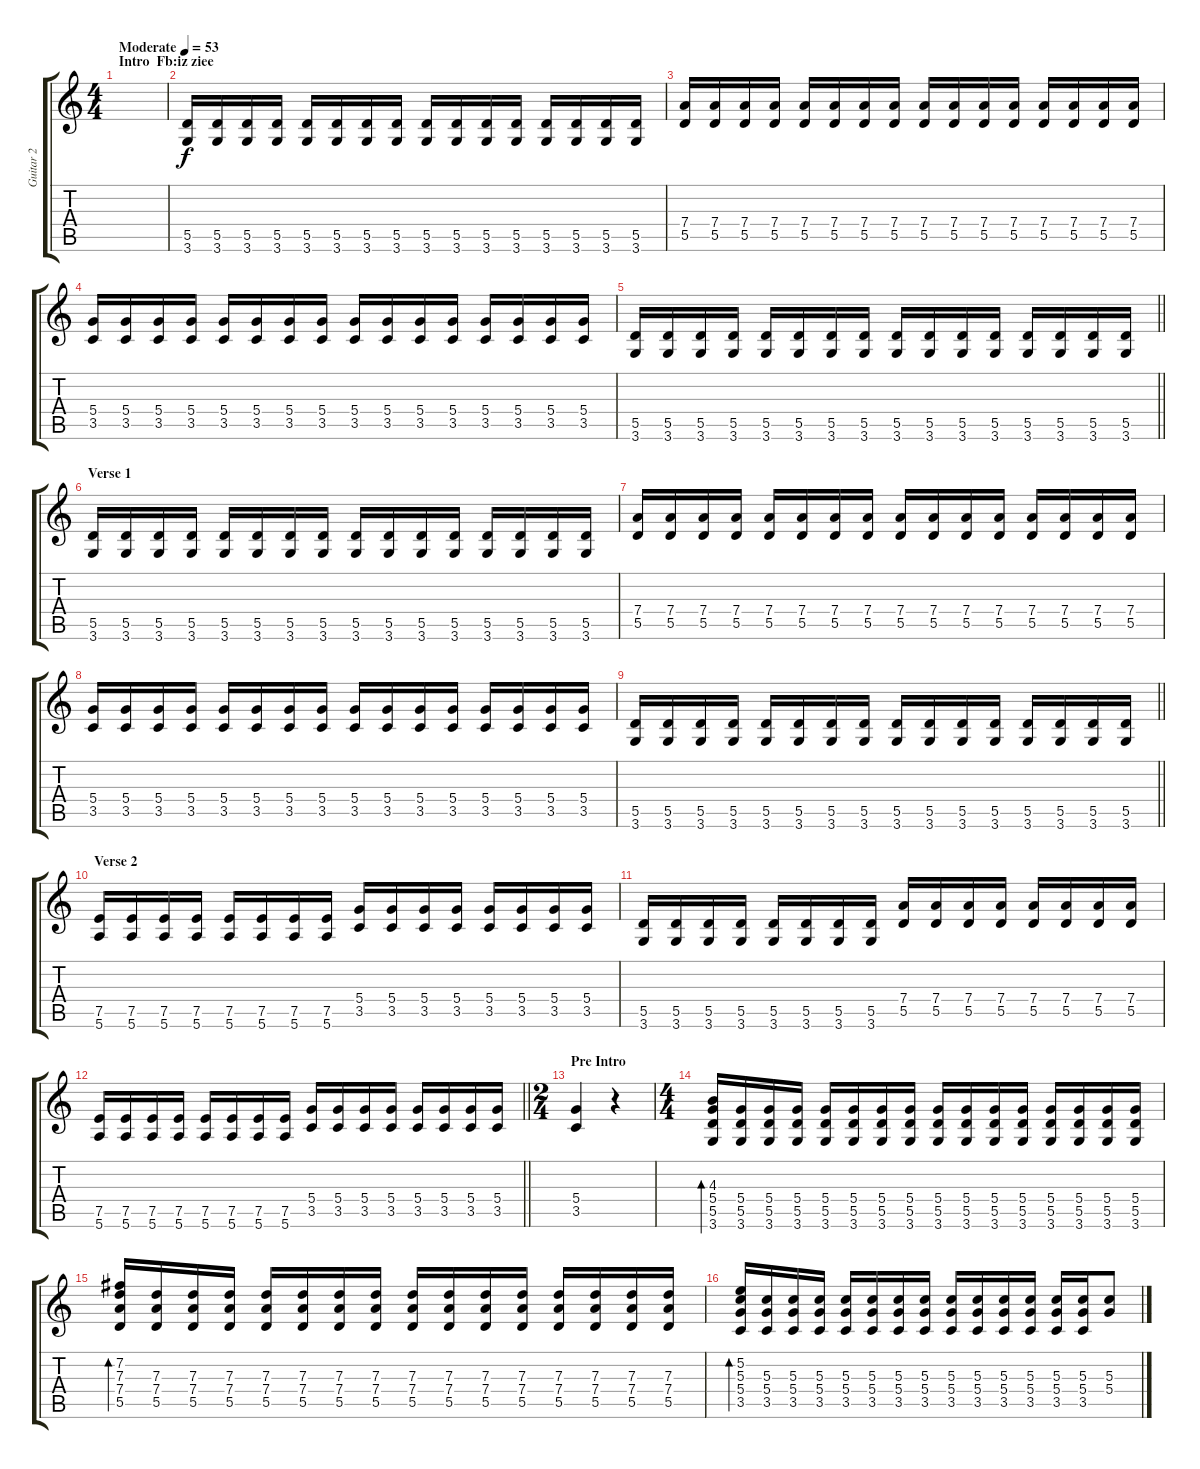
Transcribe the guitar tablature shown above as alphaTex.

\track ("Guitar 2" "Guitar 2") {instrument electricguitarmuted}
\staff {score tabs}
\tuning (E4 B3 G3 D3 A2 E2) {hide}
\ts (4 4)
\section ("" "Intro  Fb:iz ziee")
\tempo (53 "Moderate")
\clef g2
\ks c
|
(5.5 3.6).16 (5.5 3.6).16 (5.5 3.6).16 (5.5 3.6).16 (5.5 3.6).16 (5.5 3.6).16 (5.5 3.6).16 (5.5 3.6).16 (5.5 3.6).16 (5.5 3.6).16 (5.5 3.6).16 (5.5 3.6).16 (5.5 3.6).16 (5.5 3.6).16 (5.5 3.6).16 (5.5 3.6).16 |
(7.4 5.5).16 (7.4 5.5).16 (7.4 5.5).16 (7.4 5.5).16 (7.4 5.5).16 (7.4 5.5).16 (7.4 5.5).16 (7.4 5.5).16 (7.4 5.5).16 (7.4 5.5).16 (7.4 5.5).16 (7.4 5.5).16 (7.4 5.5).16 (7.4 5.5).16 (7.4 5.5).16 (7.4 5.5).16 |
(5.4 3.5).16 (5.4 3.5).16 (5.4 3.5).16 (5.4 3.5).16 (5.4 3.5).16 (5.4 3.5).16 (5.4 3.5).16 (5.4 3.5).16 (5.4 3.5).16 (5.4 3.5).16 (5.4 3.5).16 (5.4 3.5).16 (5.4 3.5).16 (5.4 3.5).16 (5.4 3.5).16 (5.4 3.5).16 |
\barLineRight lightlight
(5.5 3.6).16 (5.5 3.6).16 (5.5 3.6).16 (5.5 3.6).16 (5.5 3.6).16 (5.5 3.6).16 (5.5 3.6).16 (5.5 3.6).16 (5.5 3.6).16 (5.5 3.6).16 (5.5 3.6).16 (5.5 3.6).16 (5.5 3.6).16 (5.5 3.6).16 (5.5 3.6).16 (5.5 3.6).16 |
\section ("" "Verse 1")
(5.5 3.6).16 (5.5 3.6).16 (5.5 3.6).16 (5.5 3.6).16 (5.5 3.6).16 (5.5 3.6).16 (5.5 3.6).16 (5.5 3.6).16 (5.5 3.6).16 (5.5 3.6).16 (5.5 3.6).16 (5.5 3.6).16 (5.5 3.6).16 (5.5 3.6).16 (5.5 3.6).16 (5.5 3.6).16 |
(7.4 5.5).16 (7.4 5.5).16 (7.4 5.5).16 (7.4 5.5).16 (7.4 5.5).16 (7.4 5.5).16 (7.4 5.5).16 (7.4 5.5).16 (7.4 5.5).16 (7.4 5.5).16 (7.4 5.5).16 (7.4 5.5).16 (7.4 5.5).16 (7.4 5.5).16 (7.4 5.5).16 (7.4 5.5).16 |
(5.4 3.5).16 (5.4 3.5).16 (5.4 3.5).16 (5.4 3.5).16 (5.4 3.5).16 (5.4 3.5).16 (5.4 3.5).16 (5.4 3.5).16 (5.4 3.5).16 (5.4 3.5).16 (5.4 3.5).16 (5.4 3.5).16 (5.4 3.5).16 (5.4 3.5).16 (5.4 3.5).16 (5.4 3.5).16 |
\barLineRight lightlight
(5.5 3.6).16 (5.5 3.6).16 (5.5 3.6).16 (5.5 3.6).16 (5.5 3.6).16 (5.5 3.6).16 (5.5 3.6).16 (5.5 3.6).16 (5.5 3.6).16 (5.5 3.6).16 (5.5 3.6).16 (5.5 3.6).16 (5.5 3.6).16 (5.5 3.6).16 (5.5 3.6).16 (5.5 3.6).16 |
\section ("" "Verse 2")
(7.5 5.6).16 (7.5 5.6).16 (7.5 5.6).16 (7.5 5.6).16 (7.5 5.6).16 (7.5 5.6).16 (7.5 5.6).16 (7.5 5.6).16 (5.4 3.5).16 (5.4 3.5).16 (5.4 3.5).16 (5.4 3.5).16 (5.4 3.5).16 (5.4 3.5).16 (5.4 3.5).16 (5.4 3.5).16 |
(5.5 3.6).16 (5.5 3.6).16 (5.5 3.6).16 (5.5 3.6).16 (5.5 3.6).16 (5.5 3.6).16 (5.5 3.6).16 (5.5 3.6).16 (7.4 5.5).16 (7.4 5.5).16 (7.4 5.5).16 (7.4 5.5).16 (7.4 5.5).16 (7.4 5.5).16 (7.4 5.5).16 (7.4 5.5).16 |
\barLineRight lightlight
(7.5 5.6).16 (7.5 5.6).16 (7.5 5.6).16 (7.5 5.6).16 (7.5 5.6).16 (7.5 5.6).16 (7.5 5.6).16 (7.5 5.6).16 (5.4 3.5).16 (5.4 3.5).16 (5.4 3.5).16 (5.4 3.5).16 (5.4 3.5).16 (5.4 3.5).16 (5.4 3.5).16 (5.4 3.5).16 |
\ts (2 4)
\section ("" "Pre Intro")
(5.4 3.5).4 r.4 |
\ts (4 4)
(4.3 5.4 5.5 3.6).16{bd 60 balance 14 instrument overdrivenguitar} (5.4 5.5 3.6).16 (5.4 5.5 3.6).16 (5.4 5.5 3.6).16 (5.4 5.5 3.6).16 (5.4 5.5 3.6).16 (5.4 5.5 3.6).16 (5.4 5.5 3.6).16 (5.4 5.5 3.6).16 (5.4 5.5 3.6).16 (5.4 5.5 3.6).16 (5.4 5.5 3.6).16 (5.4 5.5 3.6).16 (5.4 5.5 3.6).16 (5.4 5.5 3.6).16 (5.4 5.5 3.6).16 |
(7.2 7.3 7.4 5.5).16{bd 60} (7.3 7.4 5.5).16 (7.3 7.4 5.5).16 (7.3 7.4 5.5).16 (7.3 7.4 5.5).16 (7.3 7.4 5.5).16 (7.3 7.4 5.5).16 (7.3 7.4 5.5).16 (7.3 7.4 5.5).16 (7.3 7.4 5.5).16 (7.3 7.4 5.5).16 (7.3 7.4 5.5).16 (7.3 7.4 5.5).16 (7.3 7.4 5.5).16 (7.3 7.4 5.5).16 (7.3 7.4 5.5).16 |
(5.2 5.3 5.4 3.5).16{bd 60} (5.3 5.4 3.5).16 (5.3 5.4 3.5).16 (5.3 5.4 3.5).16 (5.3 5.4 3.5).16 (5.3 5.4 3.5).16 (5.3 5.4 3.5).16 (5.3 5.4 3.5).16 (5.3 5.4 3.5).16 (5.3 5.4 3.5).16 (5.3 5.4 3.5).16 (5.3 5.4 3.5).16 (5.3 5.4 3.5).16 (5.3 5.4 3.5).16 (5.3 5.4).8
